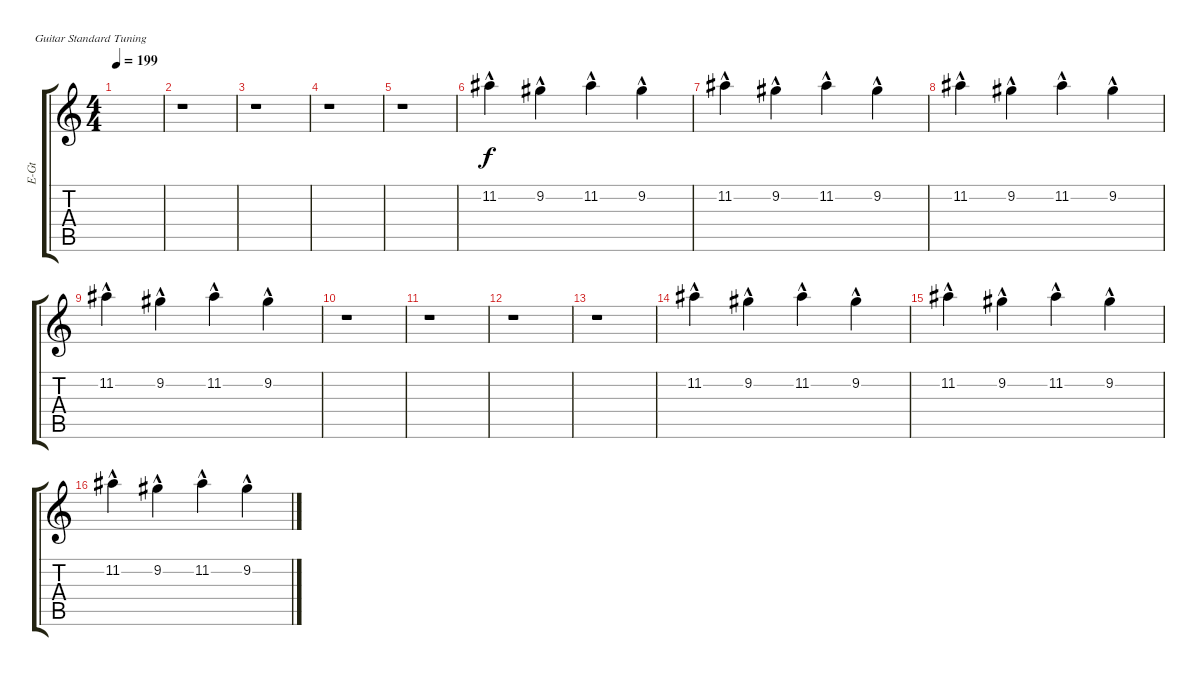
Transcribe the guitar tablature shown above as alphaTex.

\track ("Guitare 3: Distorsion" "E-Gt") {instrument overdrivenguitar}
\staff {score tabs}
\tuning (E4 B3 G3 D3 A2 E2)
\ts (4 4)
\tempo 199
\clef g2
\ks c
|
r.1 |
r.1 |
r.1 |
r.1 |
11.2{hac}.4 9.2{hac}.4 11.2{hac}.4 9.2{hac}.4 |
11.2{hac}.4 9.2{hac}.4 11.2{hac}.4 9.2{hac}.4 |
11.2{hac}.4 9.2{hac}.4 11.2{hac}.4 9.2{hac}.4 |
11.2{hac}.4 9.2{hac}.4 11.2{hac}.4 9.2{hac}.4 |
r.1 |
r.1 |
r.1 |
r.1 |
11.2{hac}.4 9.2{hac}.4 11.2{hac}.4 9.2{hac}.4 |
11.2{hac}.4 9.2{hac}.4 11.2{hac}.4 9.2{hac}.4 |
11.2{hac}.4 9.2{hac}.4 11.2{hac}.4 9.2{hac}.4
